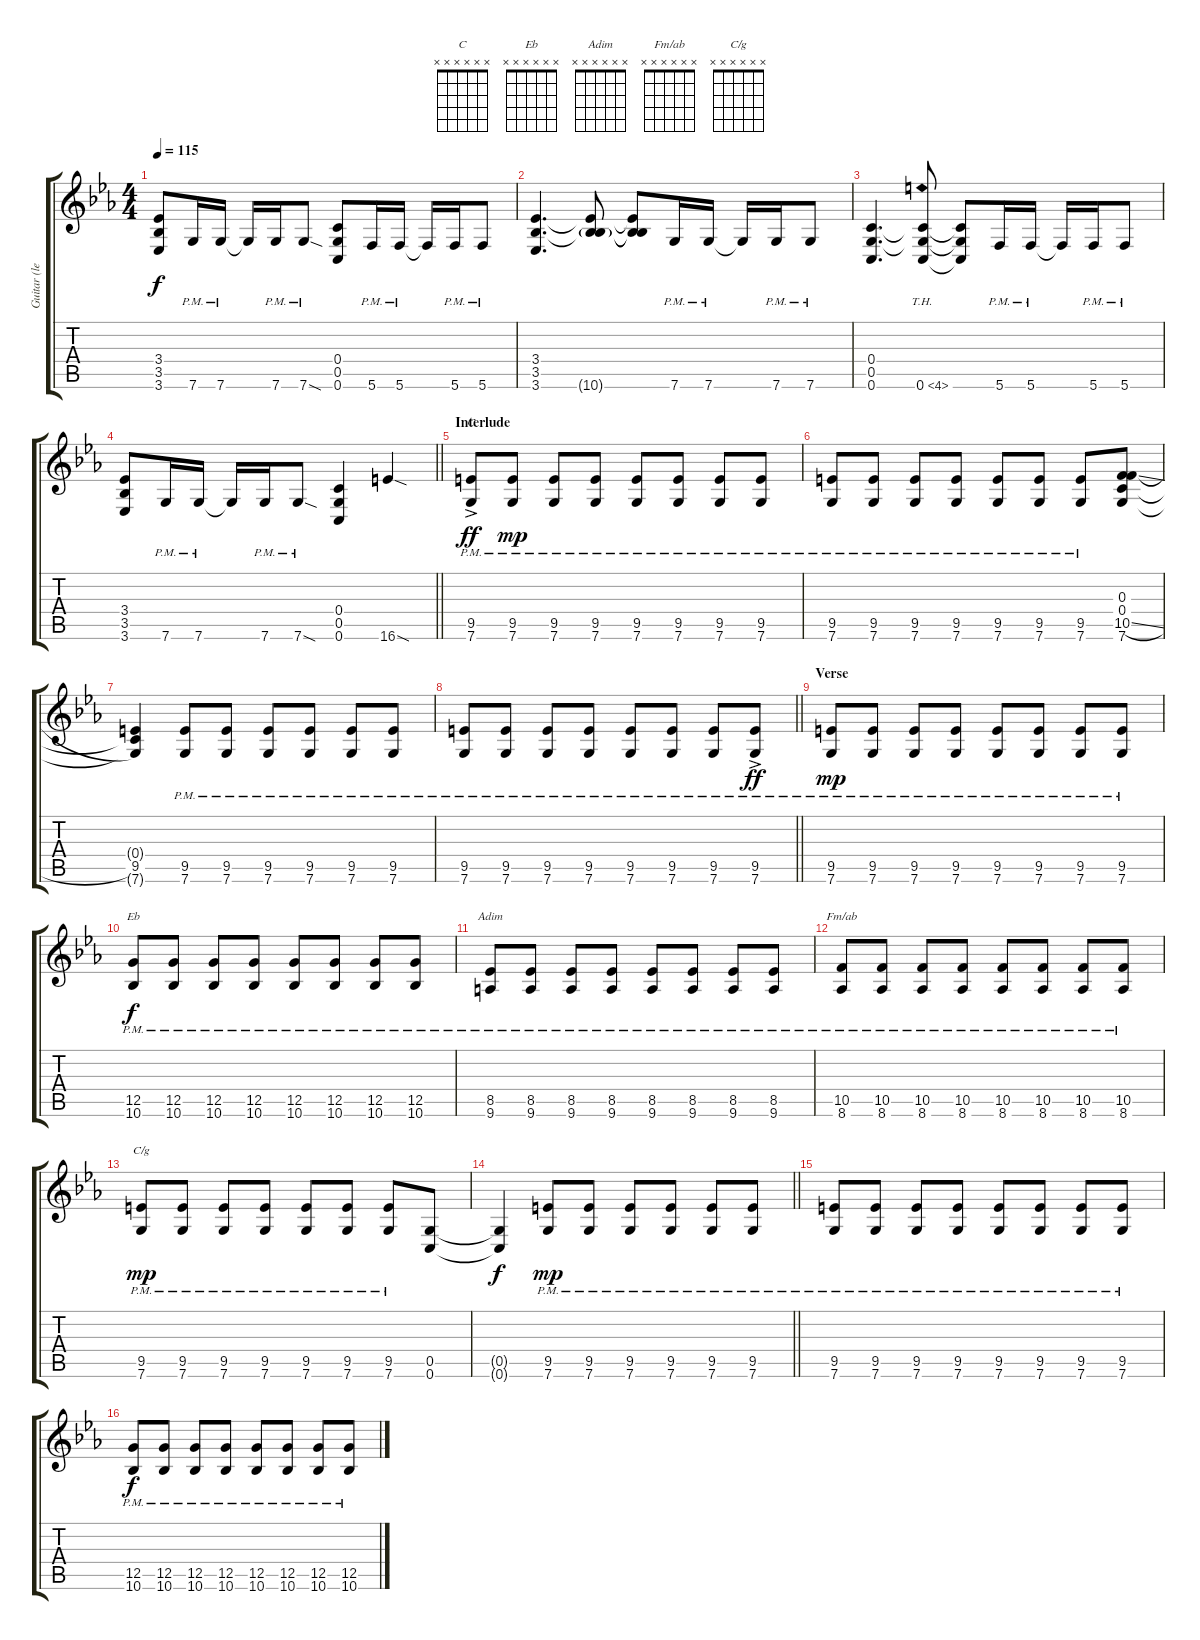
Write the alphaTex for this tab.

\track ("Guitar (left)" "Guitar (le") {instrument overdrivenguitar}
\staff {score tabs}
\tuning (D4 A3 F3 C3 G2 C2) {hide}
\chord ("C" x x x x x x)
\chord ("Eb" x x x x x x)
\chord ("Adim" x x x x x x)
\chord ("Fm/ab" x x x x x x)
\chord ("C/g" x x x x x x)
\ts (4 4)
\tempo 115
\clef g2
\ks cminor
(3.4 3.5 3.6).8{dy f} 7.6{pm}.16 7.6{pm}.16 7.6{t}.16 7.6{pm}.16 7.6{sod pm}.8 (0.4 0.5 0.6).8 5.6{pm}.16 5.6{pm}.16 5.6{t}.16 5.6{pm}.16 5.6{pm}.8 |
(3.4 3.5 3.6).4{d} (3.4{t} 3.5{t} 10.6{g}).8 (3.4{t} 3.5{t} 10.6{t}).8 7.6{pm}.16 7.6{pm}.16 7.6{t}.16 7.6{pm}.16 7.6{pm}.8 |
(0.4 0.5 0.6).4{d} (0.4{t} 0.5{t} 0.6{th 4}).8 (0.4{t} 0.5{t} 0.6{t}).8 5.6{pm}.16 5.6{pm}.16 5.6{t}.16 5.6{pm}.16 5.6{pm}.8 |
\barLineRight lightlight
(3.4 3.5 3.6).8 7.6{pm}.16 7.6{pm}.16 7.6{t}.16 7.6{pm}.16 7.6{sod pm}.8 (0.4 0.5 0.6).4 16.6{sod}.4 |
\section ("" "Interlude")
(9.5{ac pm} 7.6{ac pm}).8{ch "C" dy ff} (9.5{pm} 7.6{pm}).8{dy mp} (9.5{pm} 7.6{pm}).8 (9.5{pm} 7.6{pm}).8 (9.5{pm} 7.6{pm}).8 (9.5{pm} 7.6{pm}).8 (9.5{pm} 7.6{pm}).8 (9.5{pm} 7.6{pm}).8 |
(9.5{pm} 7.6{pm}).8 (9.5{pm} 7.6{pm}).8 (9.5{pm} 7.6{pm}).8 (9.5{pm} 7.6{pm}).8 (9.5{pm} 7.6{pm}).8 (9.5{pm} 7.6{pm}).8 (9.5{pm} 7.6{pm}).8 (0.3 0.4 10.5{sl} 7.6).8 |
(0.4{t} 9.5 7.6{t}).4 (9.5{pm} 7.6{pm}).8 (9.5{pm} 7.6{pm}).8 (9.5{pm} 7.6{pm}).8 (9.5{pm} 7.6{pm}).8 (9.5{pm} 7.6{pm}).8 (9.5{pm} 7.6{pm}).8 |
\barLineRight lightlight
(9.5{pm} 7.6{pm}).8 (9.5{pm} 7.6{pm}).8 (9.5{pm} 7.6{pm}).8 (9.5{pm} 7.6{pm}).8 (9.5{pm} 7.6{pm}).8 (9.5{pm} 7.6{pm}).8 (9.5{pm} 7.6{pm}).8 (9.5{ac pm} 7.6{ac pm}).8{dy ff} |
\section ("" "Verse")
(9.5{pm} 7.6{pm}).8{dy mp} (9.5{pm} 7.6{pm}).8 (9.5{pm} 7.6{pm}).8 (9.5{pm} 7.6{pm}).8 (9.5{pm} 7.6{pm}).8 (9.5{pm} 7.6{pm}).8 (9.5{pm} 7.6{pm}).8 (9.5{pm} 7.6{pm}).8 |
(12.5{pm} 10.6{pm}).8{ch "Eb" dy f} (12.5{pm} 10.6{pm}).8 (12.5{pm} 10.6{pm}).8 (12.5{pm} 10.6{pm}).8 (12.5{pm} 10.6{pm}).8 (12.5{pm} 10.6{pm}).8 (12.5{pm} 10.6{pm}).8 (12.5{pm} 10.6{pm}).8 |
(8.5{pm} 9.6{pm}).8{ch "Adim"} (8.5{pm} 9.6{pm}).8 (8.5{pm} 9.6{pm}).8 (8.5{pm} 9.6{pm}).8 (8.5{pm} 9.6{pm}).8 (8.5{pm} 9.6{pm}).8 (8.5{pm} 9.6{pm}).8 (8.5{pm} 9.6{pm}).8 |
(10.5{pm} 8.6{pm}).8{ch "Fm/ab"} (10.5{pm} 8.6{pm}).8 (10.5{pm} 8.6{pm}).8 (10.5{pm} 8.6{pm}).8 (10.5{pm} 8.6{pm}).8 (10.5{pm} 8.6{pm}).8 (10.5{pm} 8.6{pm}).8 (10.5{pm} 8.6{pm}).8 |
(9.5{pm} 7.6{pm}).8{ch "C/g" dy mp} (9.5{pm} 7.6{pm}).8 (9.5{pm} 7.6{pm}).8 (9.5{pm} 7.6{pm}).8 (9.5{pm} 7.6{pm}).8 (9.5{pm} 7.6{pm}).8 (9.5{pm} 7.6{pm}).8 (0.5 0.6).8 |
\barLineRight lightlight
(0.5{t} 0.6{t}).4{dy f} (9.5{pm} 7.6{pm}).8{dy mp} (9.5{pm} 7.6{pm}).8 (9.5{pm} 7.6{pm}).8 (9.5{pm} 7.6{pm}).8 (9.5{pm} 7.6{pm}).8 (9.5{pm} 7.6{pm}).8 |
(9.5{pm} 7.6{pm}).8 (9.5{pm} 7.6{pm}).8 (9.5{pm} 7.6{pm}).8 (9.5{pm} 7.6{pm}).8 (9.5{pm} 7.6{pm}).8 (9.5{pm} 7.6{pm}).8 (9.5{pm} 7.6{pm}).8 (9.5{pm} 7.6{pm}).8 |
(12.5{pm} 10.6{pm}).8{dy f} (12.5{pm} 10.6{pm}).8 (12.5{pm} 10.6{pm}).8 (12.5{pm} 10.6{pm}).8 (12.5{pm} 10.6{pm}).8 (12.5{pm} 10.6{pm}).8 (12.5{pm} 10.6{pm}).8 (12.5{pm} 10.6{pm}).8
